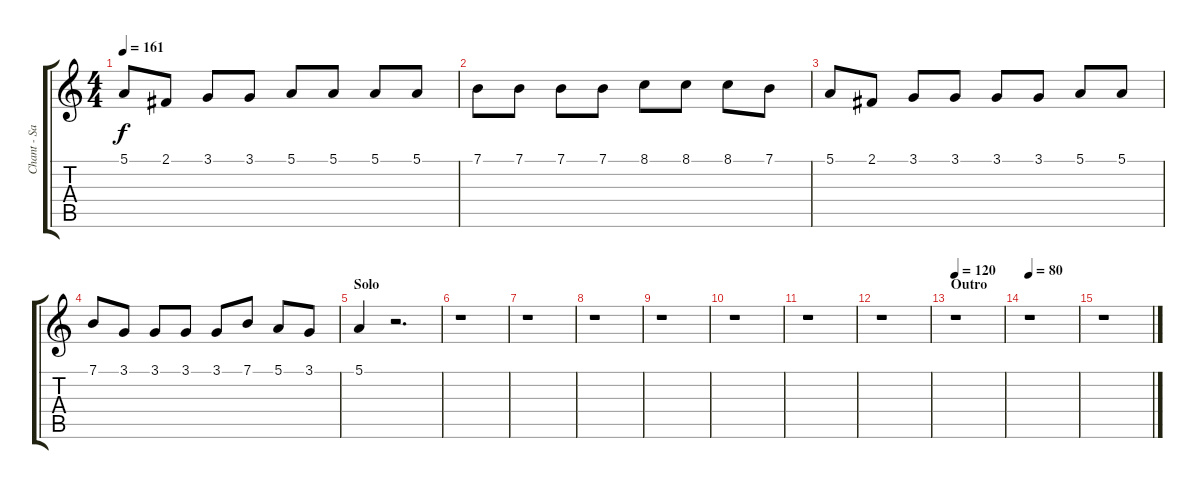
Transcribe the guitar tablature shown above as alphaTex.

\track ("Chant - Sarah" "Chant - Sa") {instrument sopranosax}
\staff {score tabs}
\tuning (E4 B3 G3 D3 A2 E2) {hide}
\ts (4 4)
\tempo 161
\clef g2
\ks c
5.1.8{dy f} 2.1.8 3.1.8 3.1.8 5.1.8 5.1.8 5.1.8 5.1.8 |
7.1.8 7.1.8 7.1.8 7.1.8 8.1.8 8.1.8 8.1.8 7.1.8 |
5.1.8 2.1.8 3.1.8 3.1.8 3.1.8 3.1.8 5.1.8 5.1.8 |
7.1.8 3.1.8 3.1.8 3.1.8 3.1.8 7.1.8 5.1.8 3.1.8 |
\section ("" "Solo")
5.1.4 r.2{d} |
r.1 |
r.1 |
r.1 |
r.1 |
r.1 |
r.1 |
r.1 |
\section ("" "Outro")
\tempo 120
r.1 |
\tempo 80
r.1 |
r.1
